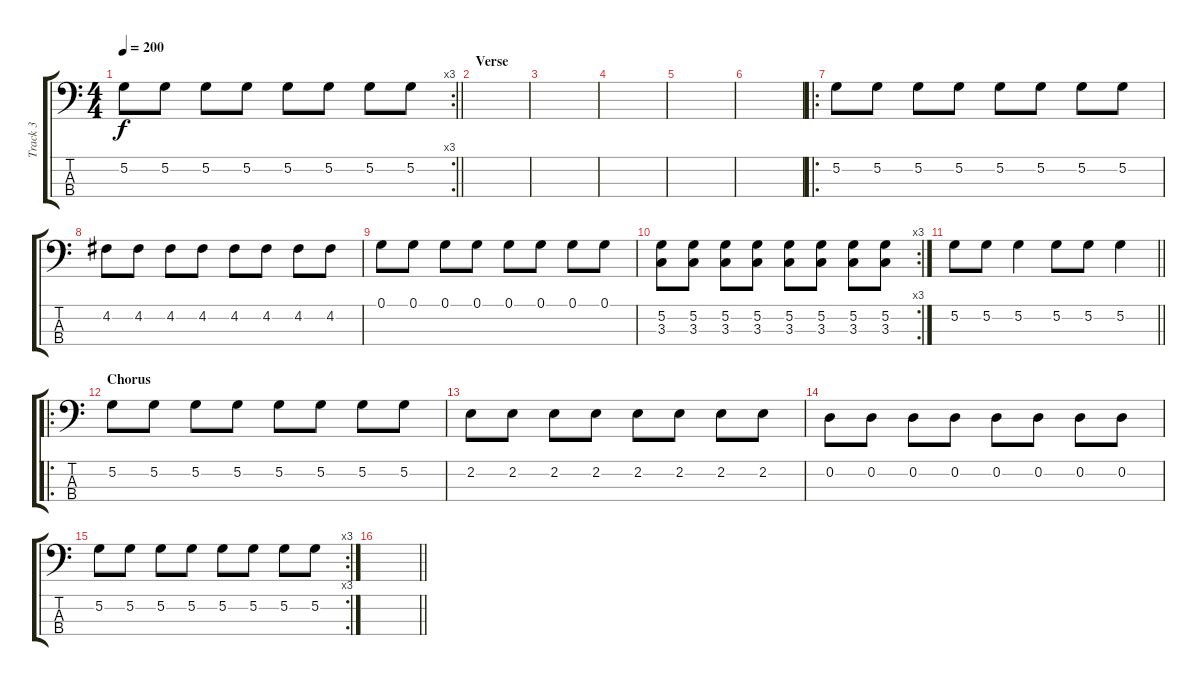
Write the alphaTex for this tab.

\track ("Track 3" "Track 3") {instrument electricbasspick}
\staff {score tabs}
\tuning (G2 D2 A1 E1) {hide}
\rc 3
\ts (4 4)
\tempo 200
\clef f4
\barLineRight lightlight
\ks c
5.2.8{dy f} 5.2.8 5.2.8 5.2.8 5.2.8 5.2.8 5.2.8 5.2.8 |
\section ("" "Verse")
|
|
|
|
|
\ro
5.2.8 5.2.8 5.2.8 5.2.8 5.2.8 5.2.8 5.2.8 5.2.8 |
4.2.8 4.2.8 4.2.8 4.2.8 4.2.8 4.2.8 4.2.8 4.2.8 |
0.1.8 0.1.8 0.1.8 0.1.8 0.1.8 0.1.8 0.1.8 0.1.8 |
\rc 3
(5.2 3.3).8 (5.2 3.3).8 (5.2 3.3).8 (5.2 3.3).8 (5.2 3.3).8 (5.2 3.3).8 (5.2 3.3).8 (5.2 3.3).8 |
\barLineRight lightlight
5.2.8 5.2.8 5.2.4 5.2.8 5.2.8 5.2.4 |
\ro
\section ("" "Chorus")
5.2.8 5.2.8 5.2.8 5.2.8 5.2.8 5.2.8 5.2.8 5.2.8 |
2.2.8 2.2.8 2.2.8 2.2.8 2.2.8 2.2.8 2.2.8 2.2.8 |
0.2.8 0.2.8 0.2.8 0.2.8 0.2.8 0.2.8 0.2.8 0.2.8 |
\rc 3
5.2.8 5.2.8 5.2.8 5.2.8 5.2.8 5.2.8 5.2.8 5.2.8 |
\barLineRight lightlight
